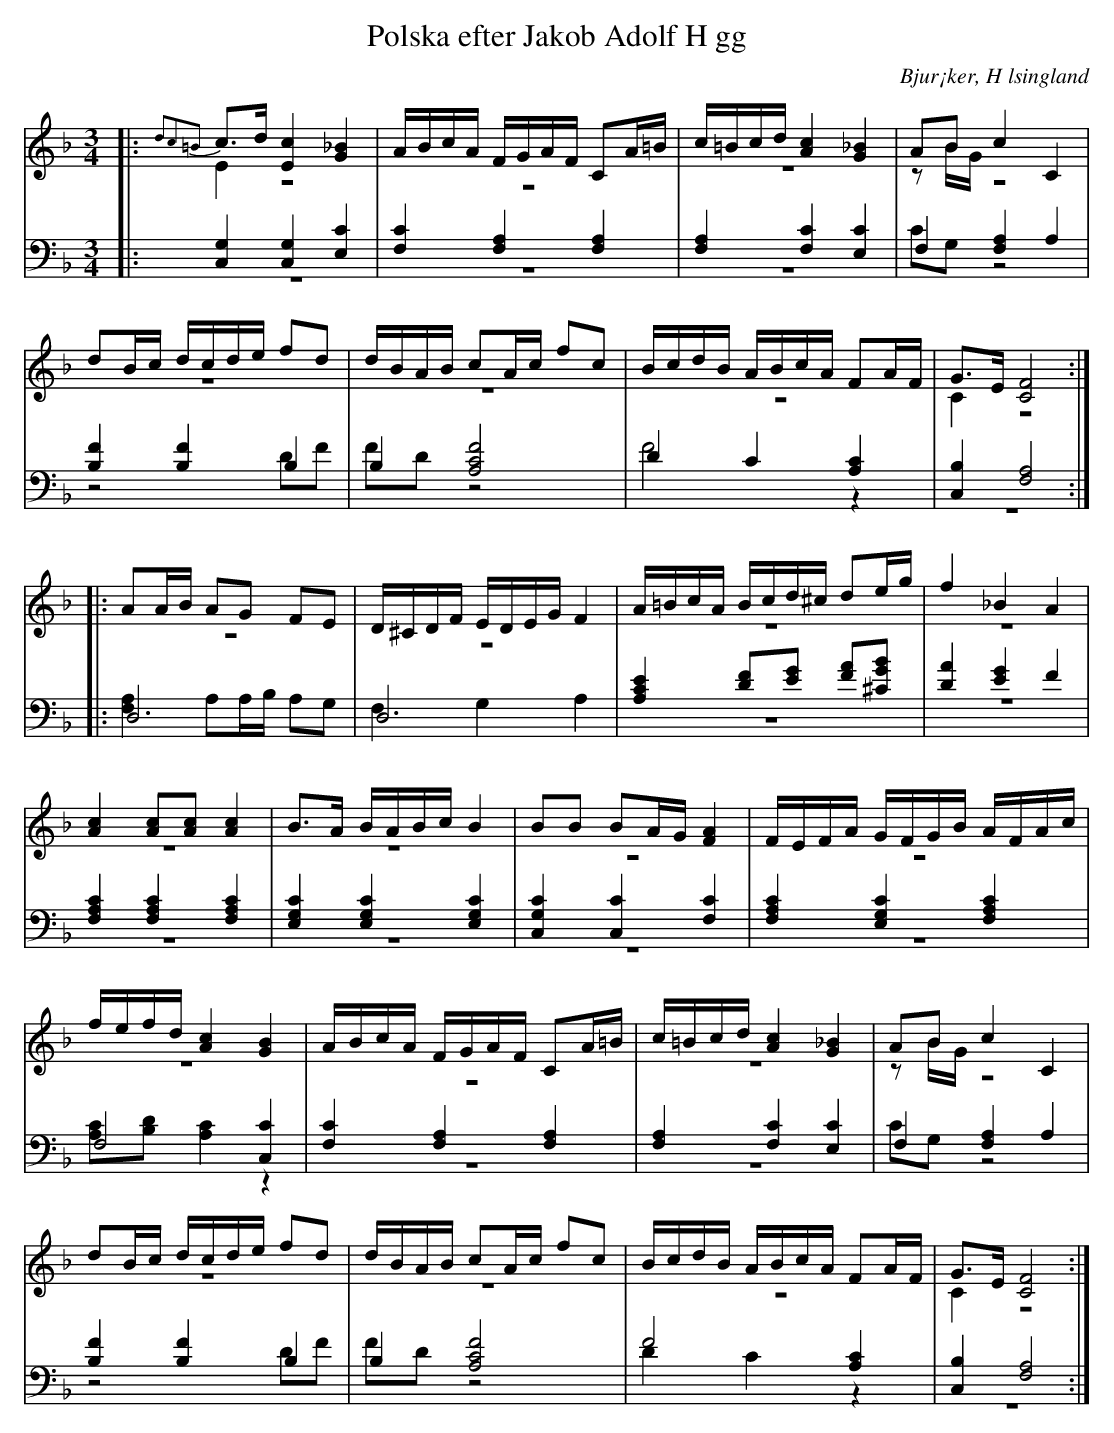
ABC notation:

X:1
T: Polska efter Jakob Adolf H gg
O: Bjur¡ker, H lsingland
M: 3/4
L: 1/16
K: F
V:1
V:2 merge
V:3
V:4 merge
V:1
|: {d2c2=B2}c2>d2 [E4c4] [G4_B4]|ABcA FGAF C2A=B|c=Bcd [A4c4] [G4_B4]|A2B2 c4 C4 |
d2Bc dcde f2d2|dBAB c2Ac f2c2|BcdB ABcA F2AF|G2>E2 [C8F8]:|
|:A2AB A2G2 F2E2|D^CDF EDEG F4|A=BcA Bcd^c d2eg|f4 _B4 A4 |
[A4c4] [A2c2][A2c2] [A4c4]|B2>A2 BABc B4|B2B2 B2AG [F4A4]|FEFA GFGB AFAc|
fefd [A4c4] [G4B4]|ABcA FGAF C2A=B|c=Bcd [A4c4] [G4_B4]|A2B2 c4 C4 |
d2Bc dcde f2d2|dBAB c2Ac f2c2|BcdB ABcA F2AF|G2>E2 [C8F8]:|
V:2
|:E4 z8|z12|z12|z2BG z8 |
z12|z12|z12|C4 z8:|
|:z12|z12|z12|z12 |
z12|z12|z12|z12|
z12|z12|z12|z2BG z8 |
z12|z12|z12|C4 z8:|
V:3 clef=bass
|: [C,4G,4] [C,4G,4] [E,4C4]|[F,4C4] [F,4A,4] [F,4A,4]|[F,4A,4] [F,4C4] [E,4C4]| F,4 [F,4A,4] A,4|
[B,4F4] [B,4F4] B,4|B,4 [A,8C8F8]|D4 C4 [A,4C4]|[C,4B,4] [F,8A,8]:|
|:D,12|D,12|[A,4C4E4] [D2F2][E2G2] [F2A2][^C2G2B2]|
[D4A4] [E4G4] F4|[F,4A,4C4] [F,4A,4C4] [F,4A,4C4]|[E,4G,4C4] [E,4G,4C4] [E,4G,4C4]|[C,4G,4C4] [C,4C4] [F,4C4]|
[F,4A,4C4] [E,4G,4C4] [F,4A,4C4]|F,8 [C,4C4]|[F,4C4] [F,4A,4] [F,4A,4]|[F,4A,4] [F,4C4] [E,4C4]|
F,4 [F,4A,4] A,4|[B,4F4] [B,4F4] B,4|B,4 [A,8C8F8]|F8  [A,4C4]|[C,4B,4] [F,8A,8]:|
V:4 clef=bass
|:z12|z12|z12|C2G,2 z8 |
z8 D2F2|F2D2 z8|F8 z4|z12:|
|:[F,4A,4] A,2A,B, A,2G,2|F,4 G,4 A,4|z12|z12 |
z12|z12|z12|z12|
[A,2C2][B,2D2] [A,4C4] z4|z12|z12|C2G,2 z8 |
z8 D2F2|F2D2 z8|D4 C4 z4|z12:|
